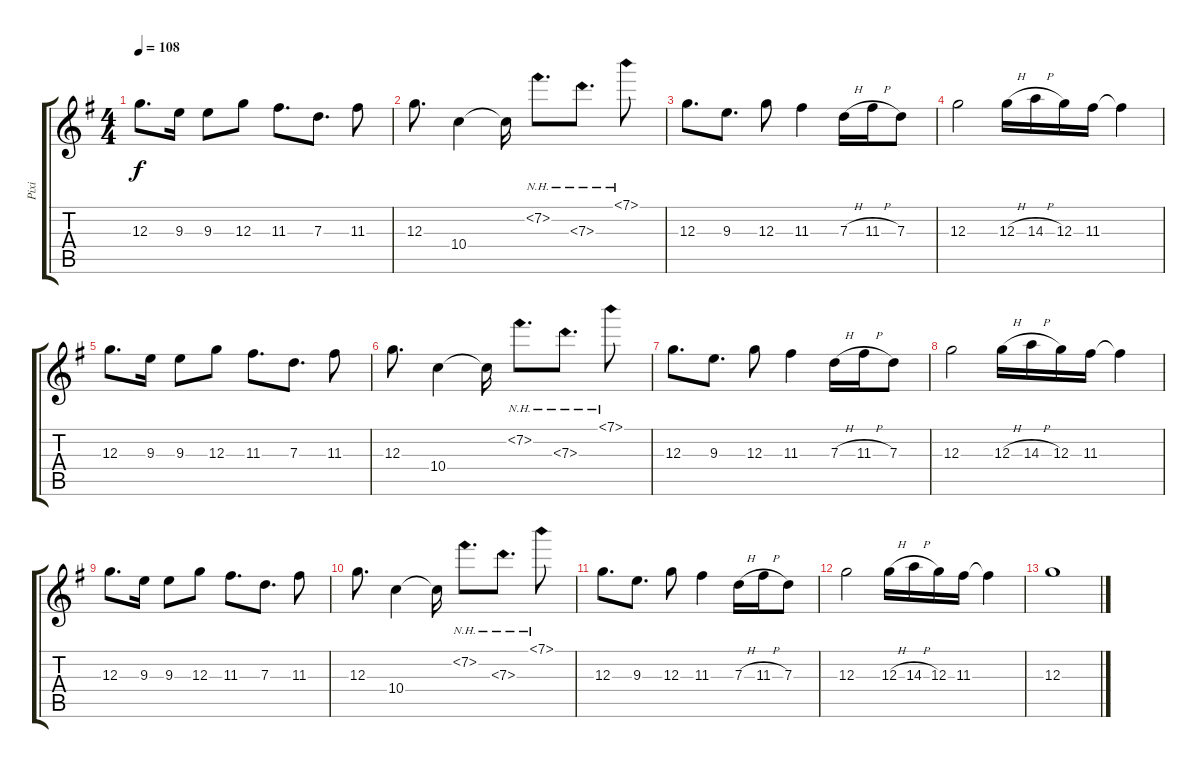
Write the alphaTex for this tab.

\track ("Pixi" "Pixi") {instrument distortionguitar}
\staff {score tabs}
\tuning (E4 B3 G3 D3 A2 E2) {hide}
\ts (4 4)
\tempo 108
\clef g2
\ks g
12.3.8{d dy f} 9.3.16 9.3.8 12.3.8 11.3.8{d} 7.3.8{d} 11.3.8 |
12.3.8{d} 10.4.4 10.4{t}.16 7.2{nh}.8{d} 7.3{nh}.8{d} 7.1{nh}.8 |
12.3.8{d} 9.3.8{d} 12.3.8 11.3.4 7.3{h}.16 11.3{h}.16 7.3.8 |
12.3.2 12.3{h}.16 14.3{h}.16 12.3.16 11.3.16 11.3{t}.4 |
12.3.8{d} 9.3.16 9.3.8 12.3.8 11.3.8{d} 7.3.8{d} 11.3.8 |
12.3.8{d} 10.4.4 10.4{t}.16 7.2{nh}.8{d} 7.3{nh}.8{d} 7.1{nh}.8 |
12.3.8{d} 9.3.8{d} 12.3.8 11.3.4 7.3{h}.16 11.3{h}.16 7.3.8 |
12.3.2 12.3{h}.16 14.3{h}.16 12.3.16 11.3.16 11.3{t}.4 |
12.3.8{d} 9.3.16 9.3.8 12.3.8 11.3.8{d} 7.3.8{d} 11.3.8 |
12.3.8{d} 10.4.4 10.4{t}.16 7.2{nh}.8{d} 7.3{nh}.8{d} 7.1{nh}.8 |
12.3.8{d} 9.3.8{d} 12.3.8 11.3.4 7.3{h}.16 11.3{h}.16 7.3.8 |
12.3.2 12.3{h}.16 14.3{h}.16 12.3.16 11.3.16 11.3{t}.4 |
12.3.1
